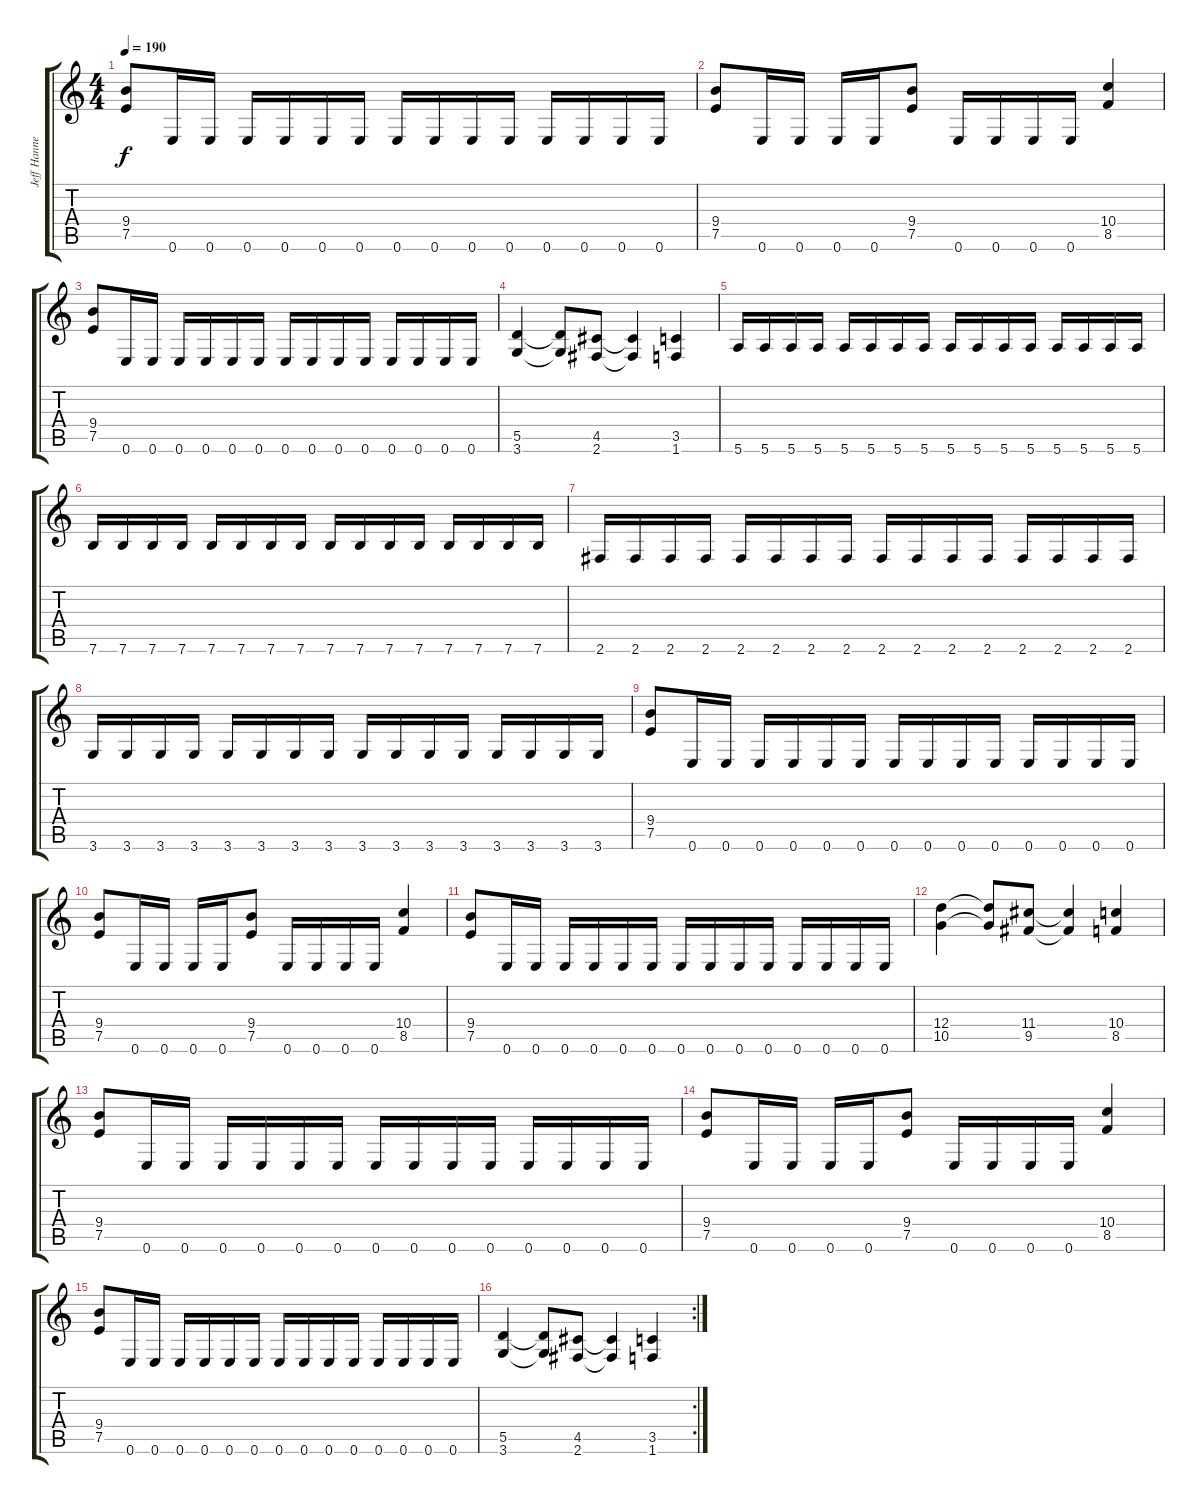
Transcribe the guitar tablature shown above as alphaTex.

\track ("Jeff Hanneman" "Jeff Hanne") {instrument distortionguitar}
\staff {score tabs}
\tuning (E4 B3 G3 D3 A2 E2) {hide}
\ts (4 4)
\tempo 190
\clef g2
\ks c
(9.4 7.5).8{dy f} 0.6.16 0.6.16 0.6.16 0.6.16 0.6.16 0.6.16 0.6.16 0.6.16 0.6.16 0.6.16 0.6.16 0.6.16 0.6.16 0.6.16 |
(9.4 7.5).8 0.6.16 0.6.16 0.6.16 0.6.16 (9.4 7.5).8 0.6.16 0.6.16 0.6.16 0.6.16 (10.4 8.5).4 |
(9.4 7.5).8 0.6.16 0.6.16 0.6.16 0.6.16 0.6.16 0.6.16 0.6.16 0.6.16 0.6.16 0.6.16 0.6.16 0.6.16 0.6.16 0.6.16 |
(5.5 3.6).4 (5.5{t} 3.6{t}).8 (4.5 2.6).8 (4.5{t} 2.6{t}).4 (3.5 1.6).4 |
5.6.16 5.6.16 5.6.16 5.6.16 5.6.16 5.6.16 5.6.16 5.6.16 5.6.16 5.6.16 5.6.16 5.6.16 5.6.16 5.6.16 5.6.16 5.6.16 |
7.6.16 7.6.16 7.6.16 7.6.16 7.6.16 7.6.16 7.6.16 7.6.16 7.6.16 7.6.16 7.6.16 7.6.16 7.6.16 7.6.16 7.6.16 7.6.16 |
2.6.16 2.6.16 2.6.16 2.6.16 2.6.16 2.6.16 2.6.16 2.6.16 2.6.16 2.6.16 2.6.16 2.6.16 2.6.16 2.6.16 2.6.16 2.6.16 |
3.6.16 3.6.16 3.6.16 3.6.16 3.6.16 3.6.16 3.6.16 3.6.16 3.6.16 3.6.16 3.6.16 3.6.16 3.6.16 3.6.16 3.6.16 3.6.16 |
(9.4 7.5).8 0.6.16 0.6.16 0.6.16 0.6.16 0.6.16 0.6.16 0.6.16 0.6.16 0.6.16 0.6.16 0.6.16 0.6.16 0.6.16 0.6.16 |
(9.4 7.5).8 0.6.16 0.6.16 0.6.16 0.6.16 (9.4 7.5).8 0.6.16 0.6.16 0.6.16 0.6.16 (10.4 8.5).4 |
(9.4 7.5).8 0.6.16 0.6.16 0.6.16 0.6.16 0.6.16 0.6.16 0.6.16 0.6.16 0.6.16 0.6.16 0.6.16 0.6.16 0.6.16 0.6.16 |
(12.4 10.5).4 (12.4{t} 10.5{t}).8 (11.4 9.5).8 (11.4{t} 9.5{t}).4 (10.4 8.5).4 |
(9.4 7.5).8 0.6.16 0.6.16 0.6.16 0.6.16 0.6.16 0.6.16 0.6.16 0.6.16 0.6.16 0.6.16 0.6.16 0.6.16 0.6.16 0.6.16 |
(9.4 7.5).8 0.6.16 0.6.16 0.6.16 0.6.16 (9.4 7.5).8 0.6.16 0.6.16 0.6.16 0.6.16 (10.4 8.5).4 |
(9.4 7.5).8 0.6.16 0.6.16 0.6.16 0.6.16 0.6.16 0.6.16 0.6.16 0.6.16 0.6.16 0.6.16 0.6.16 0.6.16 0.6.16 0.6.16 |
\rc 2
(5.5 3.6).4 (5.5{t} 3.6{t}).8 (4.5 2.6).8 (4.5{t} 2.6{t}).4 (3.5 1.6).4
